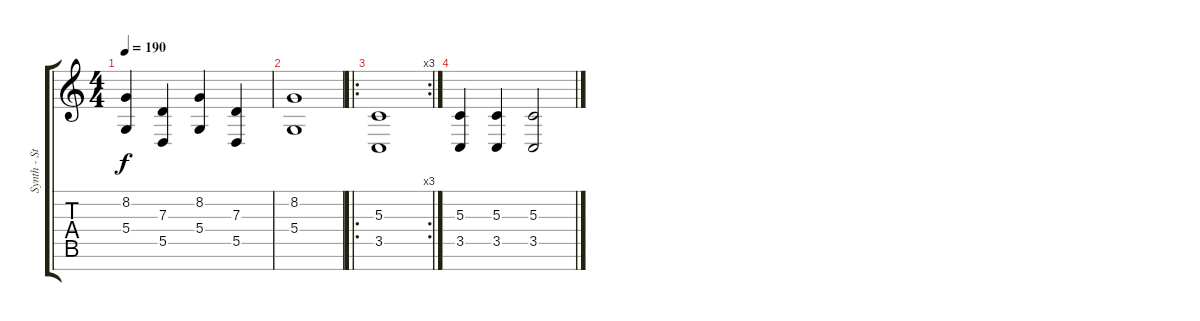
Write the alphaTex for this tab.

\track ("Synth - Strings 2" "Synth - St") {instrument stringensemble1}
\staff {score tabs}
\tuning (E4 B3 G3 D3 A2 E2 B1) {hide}
\ts (4 4)
\tempo 190
\clef g2
\ks c
(8.2 5.4).4{dy f} (7.3 5.5).4 (8.2 5.4).4 (7.3 5.5).4 |
(8.2 5.4).1 |
\ro
\rc 3
(5.3 3.5).1 |
(5.3 3.5).4 (5.3 3.5).4 (5.3 3.5).2
